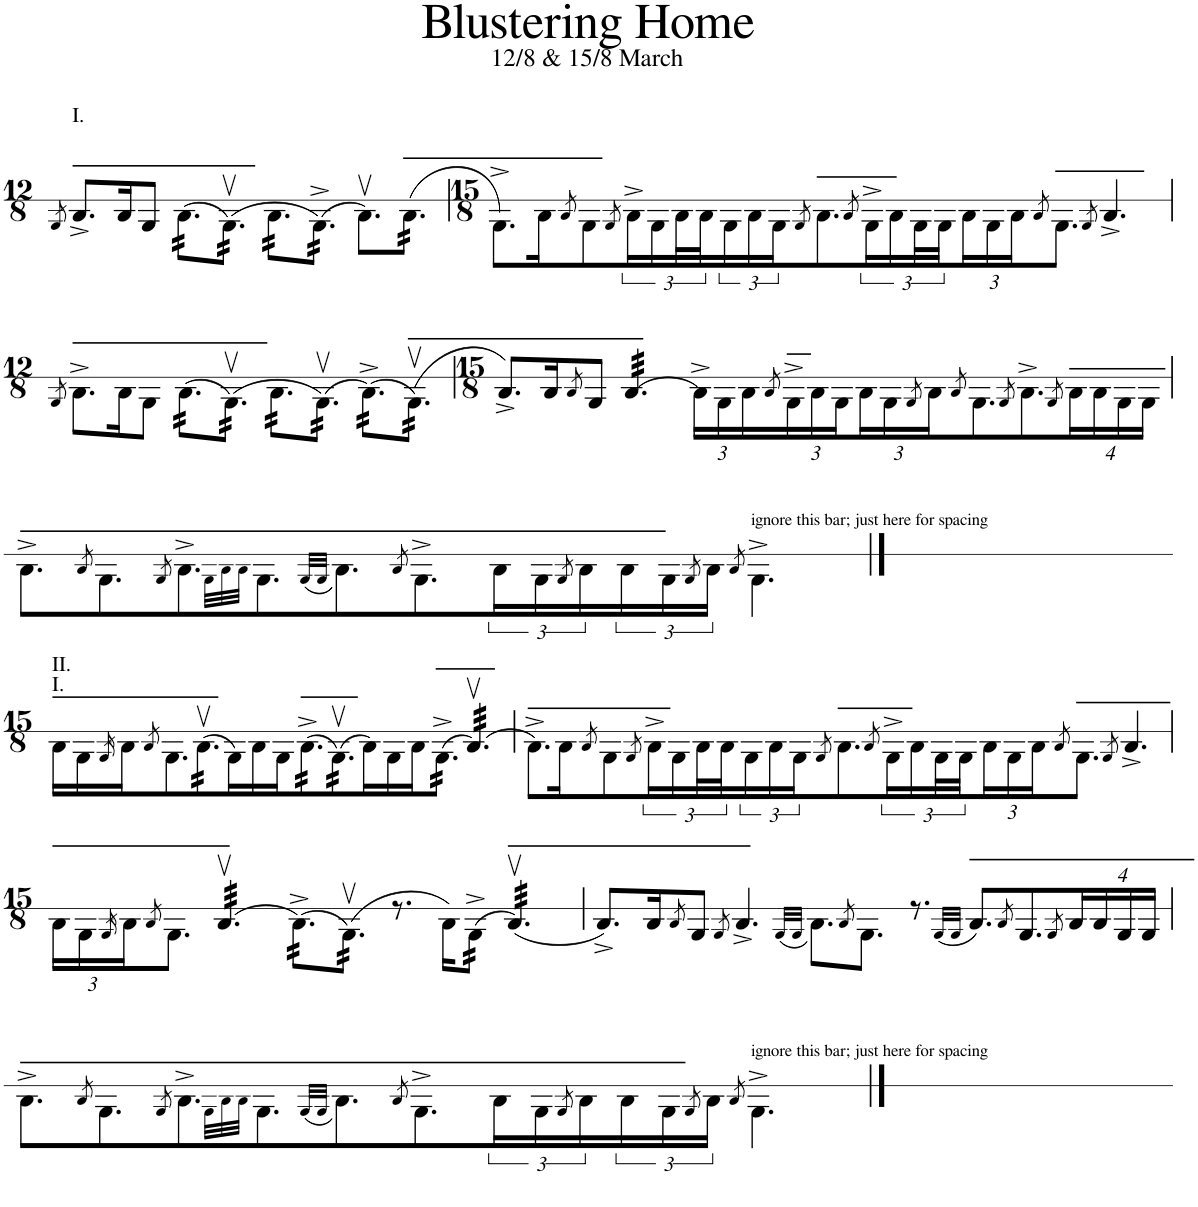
**kern
*part1
*staff1
*I"Piano
*I'Pno
*stria1
*clefG2
*k[]
*M12/8
=1
8qa/
!LO:TX:a:t=I.
8.cc^/L
16cc/K
8a/J
*tremolo
(32cc\LLL
(32cc\
(32cc\
(32cc\
(32cc\
(32cc\JJJ
(32av\)LLL
(32av\)
(32av\)
(32av\)
(32av\)
(32av\)JJJ
32cc\LLL
32cc\
32cc\
32cc\
32cc\
32cc\JJJ
(32a^\)LLL
(32a^\)
(32a^\)
(32a^\)
(32a^\)
(32a^\)JJJ
*Xtremolo
8.ccv\L)
*tremolo
(32cc\LLL
(32cc\
(32cc\
(32cc\
(32cc\
(32cc\JJJ
*Xtremolo
=2
*M15/8
8.a^\L)
16cc\K
8qcc/
8a\
8qa/
16cc^\L
16a\
32cc\L
32cc\J
16a\
16cc\
16a\J
8qa/
8.cc\
8qcc/
16a^\L
16cc\
32a\L
32a\JJ
16cc\L
16a\
16cc\J
8qcc/
8.a\J
8qa/
4.cc^/
!!LO:LB:g=z
=3
*M12/8
8qa/
8.cc^\L
16cc\K
8a\J
*tremolo
(32cc\LLL
(32cc\
(32cc\
(32cc\
(32cc\
(32cc\JJJ
(32av\)LLL
(32av\)
(32av\)
(32av\)
(32av\)
(32av\)JJJ
32cc\LLL
32cc\
32cc\
32cc\
32cc\
32cc\JJJ
(32av\)LLL
(32av\)
(32av\)
(32av\)
(32av\)
(32av\)JJJ
(32cc^\)LLL
(32cc^\)
(32cc^\)
(32cc^\)
(32cc^\)
(32cc^\)JJJ
(32av\)LLL
(32av\)
(32av\)
(32av\)
(32av\)
(32av\)JJJ
*Xtremolo
=4
*M15/8
8.cc^/L)
16cc/K
8qcc/
8a/J
*tremolo
(32cc/LLL
(32cc/
(32cc/
(32cc/
(32cc/
(32cc/
(32cc/
(32cc/
(32cc/
(32cc/
(32cc/
(32cc/JJJ
*Xtremolo
16cc^\LL)
16a\
16cc\
8qcc/
16a^\
16cc\
16a\
16cc\
16a\
8qa/
16cc\J
8qcc/
8.a\
8qa/
8.cc^\
8qa/
*Xbrackettup
64%3cc\L
64%3cc\
64%3a\
64%3a\JJ
!!LO:LB:g=z
=5
8.cc^\L
8qcc/
8.a\
8qa/
8.cc^\
32qa\LLL
32qcc\
32qcc\JJJ
8.a\
(32qa/LLL
32qa/JJJ
8.cc\)
8qcc/
8.a^\
16cc\L
16a\
8qa/
16cc\
16cc\
16a\
8qa/
16cc\JJ
8qcc/
!LO:TX:a:t=ignore this bar; just here for spacing
4.a^\
==6
1...ryy
!!LO:LB:g=z
=7-
*M15/8
!LO:TX:a:t=I.
!LO:TX:a:t=II.
16cc\LL
16a\
16qa/
16cc\J
8qcc/
8.a\
*tremolo
(32ccv\LLL
(32ccv\
(32ccv\
(32ccv\
(32ccv\
(32ccv\JJJ
*Xtremolo
16a\L)
16cc\
16a\J
*tremolo
(32cc^\LLL
(32cc^\
(32cc^\
(32cc^\
(32cc^\
(32cc^\JJJ
(32av\)LLL
(32av\)
(32av\)
(32av\)
(32av\)
(32av\)JJJ
*Xtremolo
16cc\L)
16a\
16cc\J
*tremolo
(32a^\LLL
(32a^\
(32a^\
(32a^\
(32a^\
(32a^\JJJ
(32ccv/)LLL
(32ccv/)
(32ccv/)
(32ccv/)
(32ccv/)
(32ccv/)
(32ccv/)
(32ccv/)
(32ccv/)
(32ccv/)
(32ccv/)
(32ccv/)JJJ
*Xtremolo
=8
8.cc^\L)
16cc\K
8qcc/
8a\
8qa/
16cc^\L
16a\
32cc\L
32cc\J
16a\
16cc\
16a\J
8qa/
8.cc\
8qcc/
16a^\L
16cc\
32a\L
32a\JJ
16cc\L
16a\
16cc\J
8qcc/
8.a\J
8qa/
4.cc^/
!!LO:LB:g=z
=9
*M15/8
16cc\LL
16a\
16qa/
16cc\J
8qcc/
8.a\J
*tremolo
(32ccv/LLL
(32ccv/
(32ccv/
(32ccv/
(32ccv/
(32ccv/
(32ccv/
(32ccv/
(32ccv/
(32ccv/
(32ccv/
(32ccv/JJJ
(32cc^\)LLL
(32cc^\)
(32cc^\)
(32cc^\)
(32cc^\)
(32cc^\)JJJ
(32av\)LLL
(32av\)
(32av\)
(32av\)
(32av\)
(32av\)JJJ
*Xtremolo
8.r
16cc\KL)
*tremolo
(32a^\
(32a^\
(32a^\
(32a^\JJJ
(32ccv/)LLL
(32ccv/)
(32ccv/)
(32ccv/)
(32ccv/)
(32ccv/)
(32ccv/)
(32ccv/)
(32ccv/)
(32ccv/)
(32ccv/)
(32ccv/)JJJ
*Xtremolo
=10
8.cc^/L)
16cc/K
8qcc/
8a/J
8qa/
4.cc^/
(32qa/LLL
32qa/JJJ
8.cc\L)
8qcc/
8.a\J
8.r
(32qa/LLL
32qa/JJJ
8.cc/L)
8qcc/
8.a/
8qa/
64%3cc/L
64%3cc/
64%3a/
64%3a/JJ
!!LO:LB:g=z
=11
8.cc^\L
8qcc/
8.a\
8qa/
8.cc^\
32qa\LLL
32qcc\
32qcc\JJJ
8.a\
(32qa/LLL
32qa/JJJ
8.cc\)
8qcc/
8.a^\
16cc\L
16a\
8qa/
16cc\
16cc\
16a\
8qa/
16cc\JJ
8qcc/
!LO:TX:a:t=ignore this bar; just here for spacing
4.a^\
==12
1...ryy
=-
*-
